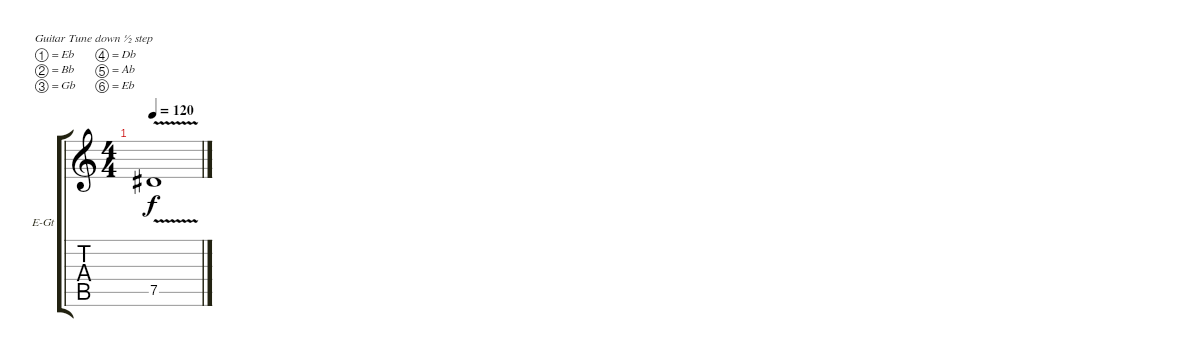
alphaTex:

\bracketExtendMode groupsimilarinstruments
\firstSystemTrackNameOrientation horizontal
\otherSystemsTrackNameOrientation horizontal
\track ("Electric Guitar1" "E-Gt") {instrument distortionguitar}
\staff {score tabs}
\tuning (Eb4 Bb3 Gb3 Db3 Ab2 Eb2)
\ts (4 4)
\tempo 120
\clef g2
\ks c
7.5{v}.1{dy f}
